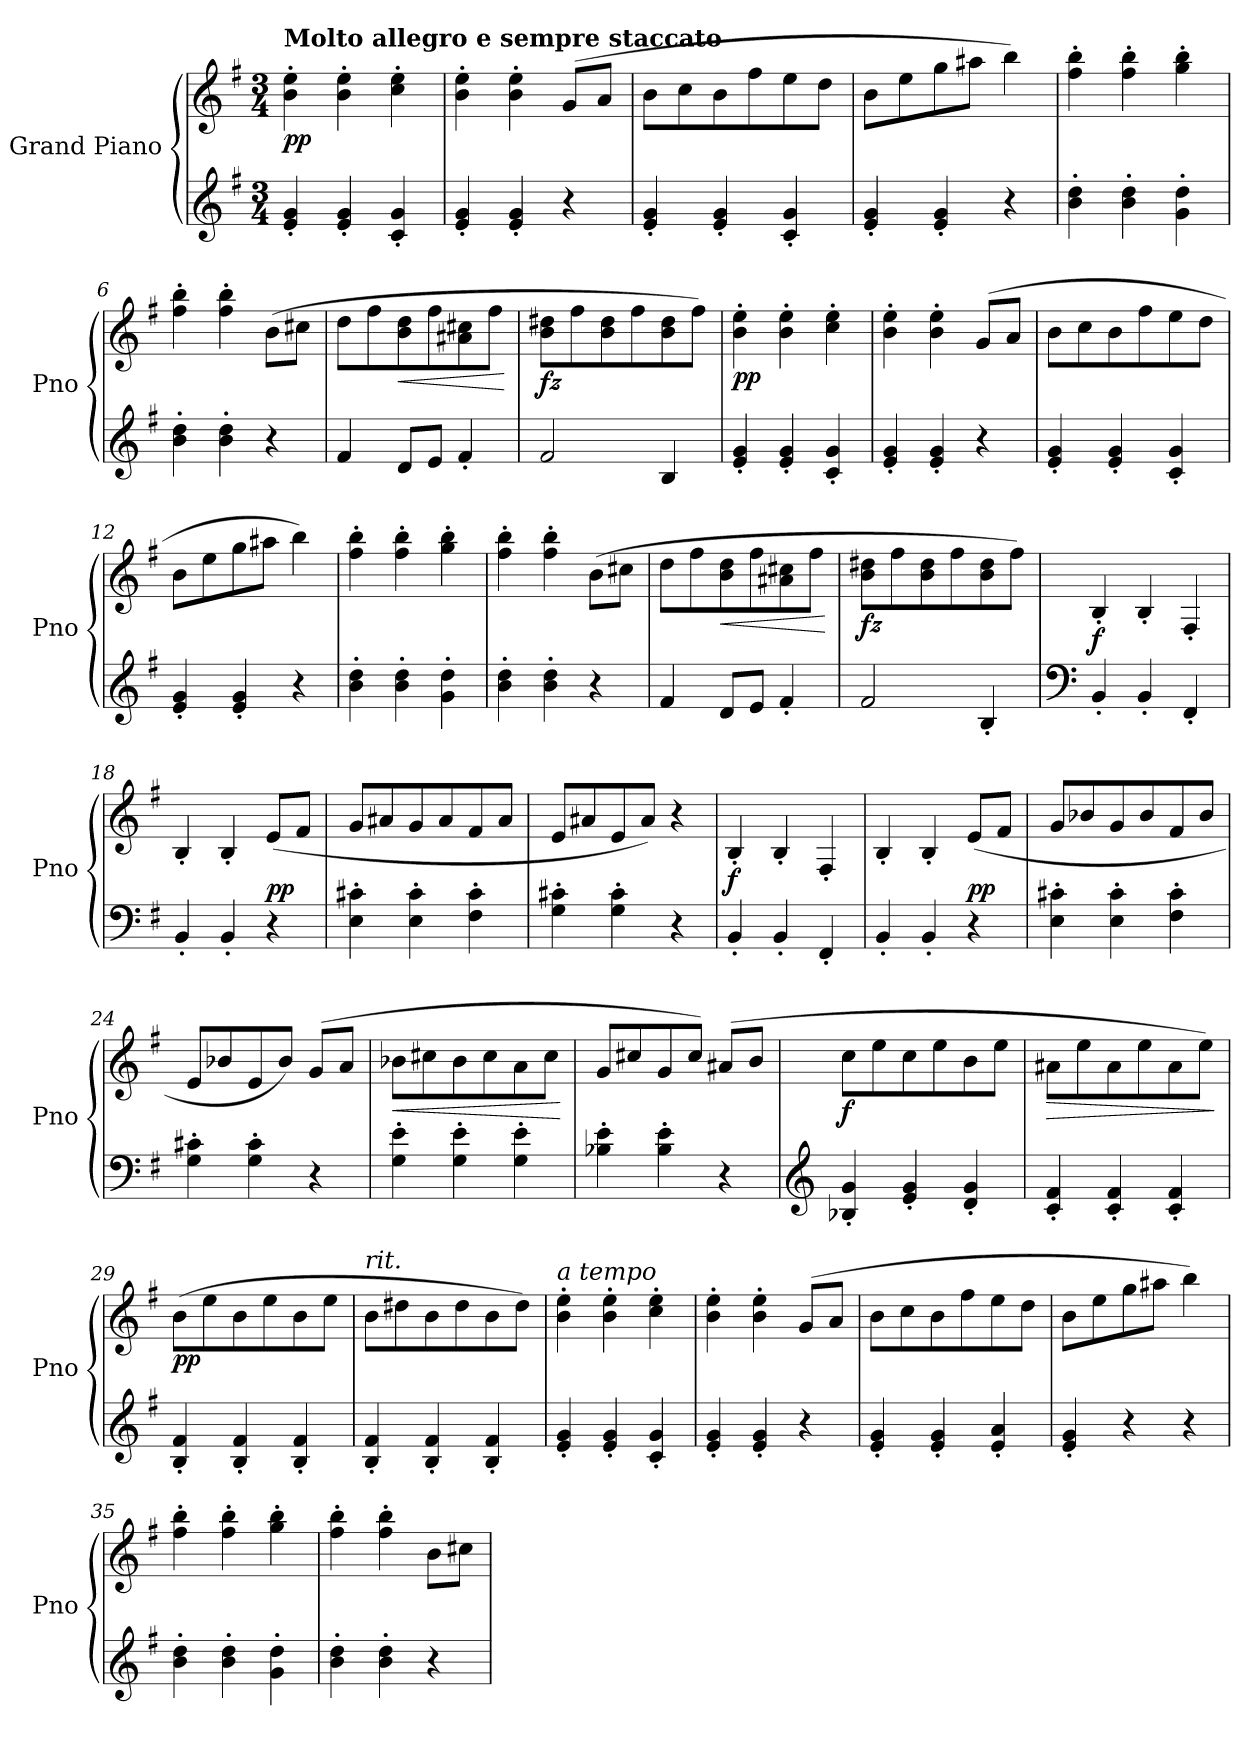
**kern	**kern	**dynam
*part1	*part1	*part1
*staff2	*staff1	*staff1/2
*I"Grand Piano	*	*
*I'Pno	*	*
*clefG2	*clefG2	*
*k[f#]	*k[f#]	*
*G:	*G:	*
*M3/4	*M3/4	*
*MM132	*MM132	*
=1	=1	=1
!	!LO:TX:a:B:t=Molto allegro e sempre staccato	!
!	!	!LO:DY:b
4e/' 4g/'	4b\' 4ee\'	pp
4e/' 4g/'	4b\' 4ee\'	.
4c/' 4g/'	4cc\' 4ee\'	.
=2	=2	=2
4e/' 4g/'	4b\' 4ee\'	.
4e/' 4g/'	4b\' 4ee\'	.
4r	(8g/L	.
.	8a/J	.
=3	=3	=3
4e/' 4g/'	8b\L	.
.	8cc\	.
4e/' 4g/'	8b\	.
.	8ff#\	.
4c/' 4g/'	8ee\	.
.	8dd\J	.
=4	=4	=4
4e/' 4g/'	8b\L	.
.	8ee\	.
4e/' 4g/'	8gg\	.
.	8aa#X\J	.
4r	4bb\)	.
=5	=5	=5
4b\' 4dd\'	4ff#\' 4bb\'	.
4b\' 4dd\'	4ff#\' 4bb\'	.
4g\' 4dd\'	4gg\' 4bb\'	.
=6	=6	=6
4b\' 4dd\'	4ff#\' 4bb\'	.
4b\' 4dd\'	4ff#\' 4bb\'	.
4r	(8b\L	.
.	8cc#X\J	.
!!LO:LB:g=z
=7	=7	=7
4f#/	8dd\L	.
.	8ff#\	.
!	!	!LO:HP:b
8d/L	8b\ 8dd\	<
8e/J	8ff#\	.
4f#'/	8a#X\ 8cc#X\	.
.	8ff#\J	.
.	.	[
=8	=8	=8
!	!	!LO:DY:b
2f#/	8b\ 8dd#X\L	fz
.	8ff#\	.
.	8b\ 8dd#\	.
.	8ff#\	.
4B/	8b\ 8dd#\	.
.	8ff#\J)	.
=9	=9	=9
!	!	!LO:DY:b
4e/' 4g/'	4b\' 4ee\'	pp
4e/' 4g/'	4b\' 4ee\'	.
4c/' 4g/'	4cc\' 4ee\'	.
=10	=10	=10
4e/' 4g/'	4b\' 4ee\'	.
4e/' 4g/'	4b\' 4ee\'	.
4r	(8g/L	.
.	8a/J	.
=11	=11	=11
4e/' 4g/'	8b\L	.
.	8cc\	.
4e/' 4g/'	8b\	.
.	8ff#\	.
4c/' 4g/'	8ee\	.
.	8dd\J	.
=12	=12	=12
4e/' 4g/'	8b\L	.
.	8ee\	.
4e/' 4g/'	8gg\	.
.	8aa#X\J	.
4r	4bb\)	.
=13	=13	=13
4b\' 4dd\'	4ff#\' 4bb\'	.
4b\' 4dd\'	4ff#\' 4bb\'	.
4g\' 4dd\'	4gg\' 4bb\'	.
=14	=14	=14
4b\' 4dd\'	4ff#\' 4bb\'	.
4b\' 4dd\'	4ff#\' 4bb\'	.
4r	(8b\L	.
.	8cc#X\J	.
!!LO:LB:g=z
=15	=15	=15
4f#/	8dd\L	.
.	8ff#\	.
!	!	!LO:HP:b
8d/L	8b\ 8dd\	<
8e/J	8ff#\	.
4f#'/	8a#X\ 8cc#X\	.
.	8ff#\J	.
.	.	[
=16	=16	=16
!	!	!LO:DY:b
2f#/	8b\ 8dd#X\L	fz
.	8ff#\	.
.	8b\ 8dd#\	.
.	8ff#\	.
4B'/	8b\ 8dd#\	.
.	8ff#\J)	.
=17	=17	=17
*clefF4	*	*
!	!	!LO:DY:b
4BB'/	4B'/	f
4BB'/	4B'/	.
4FF#'/	4F#'/	.
=18	=18	=18
4BB'/	4B'/	.
4BB'/	4B'/	.
!	!	!LO:DY:a=2
4r	(>8e/L	pp
.	8f#/J	.
=19	=19	=19
4E\' 4c#X\'	8g/L	.
.	8a#X/	.
4E\' 4c#\'	8g/	.
.	8a#/	.
4F#\' 4c#\'	8f#/	.
.	8a#/J	.
=20	=20	=20
4G\' 4c#X\'	8e/L	.
.	8a#X/	.
4G\' 4c#\'	8e/	.
.	8a#/J)	.
4r	4r	.
=21	=21	=21
!	!	!LO:DY:b
4BB'/	4B'/	f
4BB'/	4B'/	.
4FF#'/	4F#'/	.
=22	=22	=22
4BB'/	4B'/	.
4BB'/	4B'/	.
!	!	!LO:DY:a=2
4r	(>8e/L	pp
.	8f#/J	.
!!LO:LB:g=z
=23	=23	=23
4E\' 4c#X\'	8g/L	.
.	8b-X/	.
4E\' 4c#\'	8g/	.
.	8b-/	.
4F#\' 4c#\'	8f#/	.
.	8b-/J	.
=24	=24	=24
4G\' 4c#X\'	8e/L	.
.	8b-X/	.
4G\' 4c#\'	8e/	.
.	8b-/J)	.
4r	(8g/L	.
.	8a/J	.
=25	=25	=25
!	!	!LO:HP:b
4G\' 4e\'	8b-X\L	<
.	8cc#X\	.
4G\' 4e\'	8b-\	.
.	8cc#\	.
4G\' 4e\'	8a\	.
.	8cc#\J	.
.	.	[
=26	=26	=26
4B-X\' 4e\'	8g/L	.
.	8cc#X/	.
4B-\' 4e\'	8g/	.
.	8cc#/J)	.
4r	(8a#X/L	.
.	8b/J	.
=27	=27	=27
*clefG2	*	*
!	!	!LO:DY:b
4B-X/' 4g/'	8cc\L	f
.	8ee\	.
4e/' 4g/'	8cc\	.
.	8ee\	.
4d/' 4g/'	8b\	.
.	8ee\J	.
=28	=28	=28
!	!	!LO:HP:b
4c/' 4f#/'	8a#X\L	>
.	8ee\	.
4c/' 4f#/'	8a#\	.
.	8ee\	.
4c/' 4f#/'	8a#\	.
.	8ee\J)	.
.	.	]
!!LO:LB:g=z
=29	=29	=29
!	!	!LO:DY:b
4B/' 4f#/'	(8b\L	pp
.	8ee\	.
4B/' 4f#/'	8b\	.
.	8ee\	.
4B/' 4f#/'	8b\	.
.	8ee\J	.
=30	=30	=30
!	!LO:TX:a:i:t=rit.	!
4B/' 4f#/'	8b\L	.
.	8dd#X\	.
4B/' 4f#/'	8b\	.
.	8dd#\	.
4B/' 4f#/'	8b\	.
.	8dd#\J)	.
=31	=31	=31
!	!LO:TX:a:i:t=a tempo	!
4e/' 4g/'	4b\' 4ee\'	.
4e/' 4g/'	4b\' 4ee\'	.
4c/' 4g/'	4cc\' 4ee\'	.
=32	=32	=32
4e/' 4g/'	4b\' 4ee\'	.
4e/' 4g/'	4b\' 4ee\'	.
4r	(8g/L	.
.	8a/J	.
=33	=33	=33
4e/' 4g/'	8b\L	.
.	8cc\	.
4e/' 4g/'	8b\	.
.	8ff#\	.
4e/' 4a/'	8ee\	.
.	8dd\J	.
=34	=34	=34
4e/' 4g/'	8b\L	.
.	8ee\	.
4r	8gg\	.
.	8aa#X\J	.
4r	4bb\)	.
=35	=35	=35
4b\' 4dd\'	4ff#\' 4bb\'	.
4b\' 4dd\'	4ff#\' 4bb\'	.
4g\' 4dd\'	4gg\' 4bb\'	.
!!LO:PB:g=z
=36	=36	=36
4b\' 4dd\'	4ff#\' 4bb\'	.
4b\' 4dd\'	4ff#\' 4bb\'	.
4r	8b\L	.
.	8cc#X\J	.
=	=	=
*-	*-	*-
